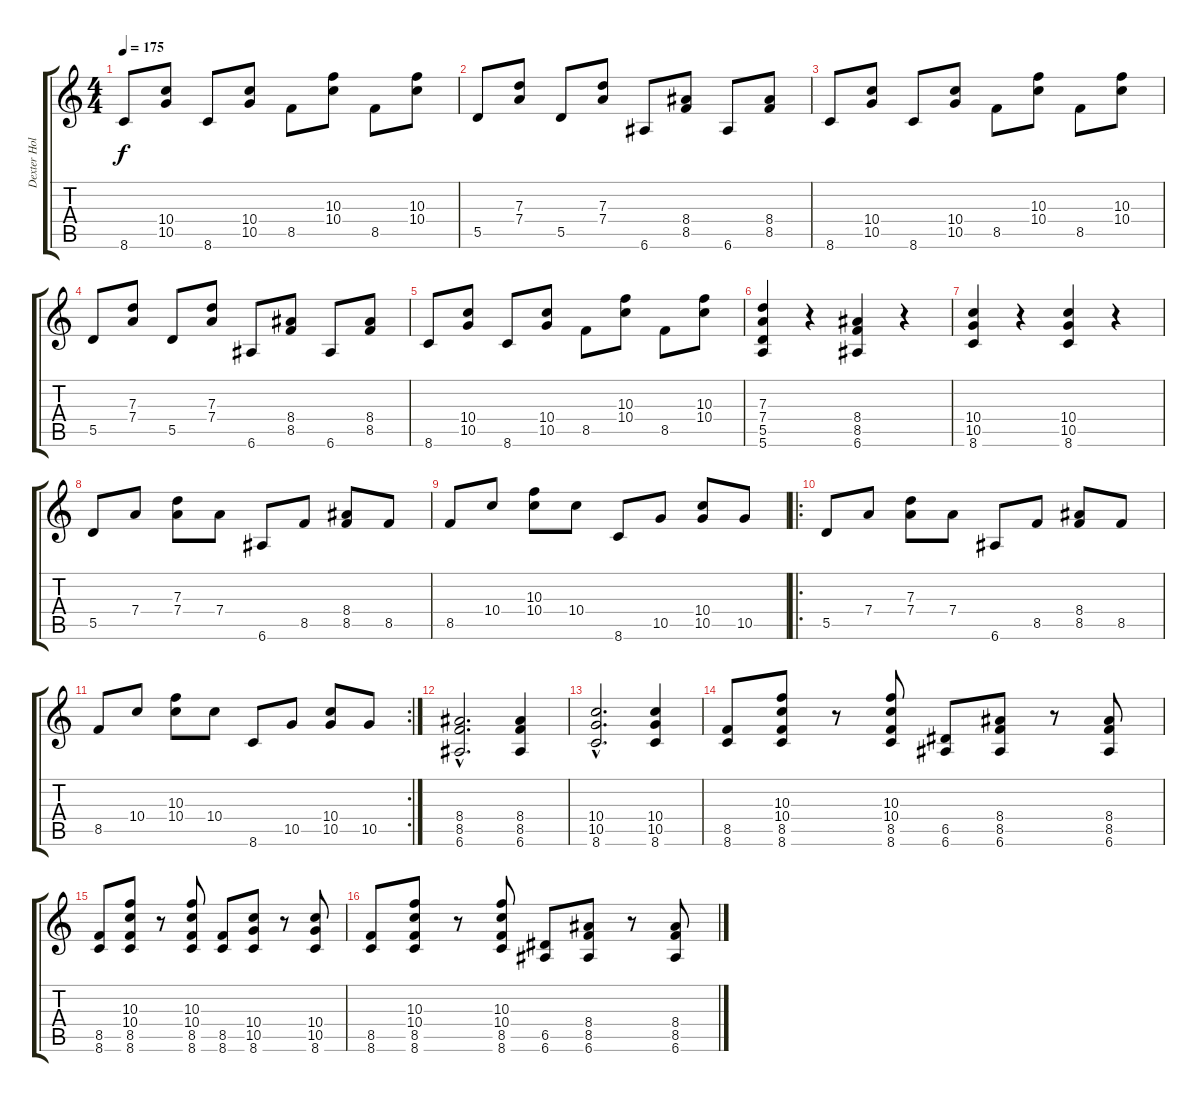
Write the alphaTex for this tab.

\track ("Dexter Holland" "Dexter Hol") {instrument acousticguitarsteel}
\staff {score tabs}
\tuning (E4 B3 G3 D3 A2 E2) {hide}
\ts (4 4)
\tempo 175
\clef g2
\ks c
8.6.8{dy f} (10.4 10.5).8 8.6.8 (10.4 10.5).8 8.5.8 (10.3 10.4).8 8.5.8 (10.3 10.4).8 |
5.5.8 (7.3 7.4).8 5.5.8 (7.3 7.4).8 6.6.8 (8.4 8.5).8 6.6.8 (8.4 8.5).8 |
8.6.8 (10.4 10.5).8 8.6.8 (10.4 10.5).8 8.5.8 (10.3 10.4).8 8.5.8 (10.3 10.4).8 |
5.5.8 (7.3 7.4).8 5.5.8 (7.3 7.4).8 6.6.8 (8.4 8.5).8 6.6.8 (8.4 8.5).8 |
8.6.8 (10.4 10.5).8 8.6.8 (10.4 10.5).8 8.5.8 (10.3 10.4).8 8.5.8 (10.3 10.4).8 |
(7.3 7.4 5.5 5.6).4 r.4 (8.4 8.5 6.6).4 r.4 |
(10.4 10.5 8.6).4 r.4 (10.4 10.5 8.6).4 r.4 |
5.5.8 7.4.8 (7.3 7.4).8 7.4.8 6.6.8 8.5.8 (8.4 8.5).8 8.5.8 |
8.5.8 10.4.8 (10.3 10.4).8 10.4.8 8.6.8 10.5.8 (10.4 10.5).8 10.5.8 |
\ro
5.5.8 7.4.8 (7.3 7.4).8 7.4.8 6.6.8 8.5.8 (8.4 8.5).8 8.5.8 |
\rc 2
8.5.8 10.4.8 (10.3 10.4).8 10.4.8 8.6.8 10.5.8 (10.4 10.5).8 10.5.8 |
(8.4{hac} 8.5{hac} 6.6{hac}).2{d} (8.4 8.5 6.6).4 |
(10.4{hac} 10.5{hac} 8.6{hac}).2{d} (10.4 10.5 8.6).4 |
(8.5 8.6).8 (10.3 10.4 8.5 8.6).8 r.8 (10.3 10.4 8.5 8.6).8 (6.5 6.6).8 (8.4 8.5 6.6).8 r.8 (8.4 8.5 6.6).8 |
(8.5 8.6).8 (10.3 10.4 8.5 8.6).8 r.8 (10.3 10.4 8.5 8.6).8 (8.5 8.6).8 (10.4 10.5 8.6).8 r.8 (10.4 10.5 8.6).8 |
(8.5 8.6).8 (10.3 10.4 8.5 8.6).8 r.8 (10.3 10.4 8.5 8.6).8 (6.5 6.6).8 (8.4 8.5 6.6).8 r.8 (8.4 8.5 6.6).8
